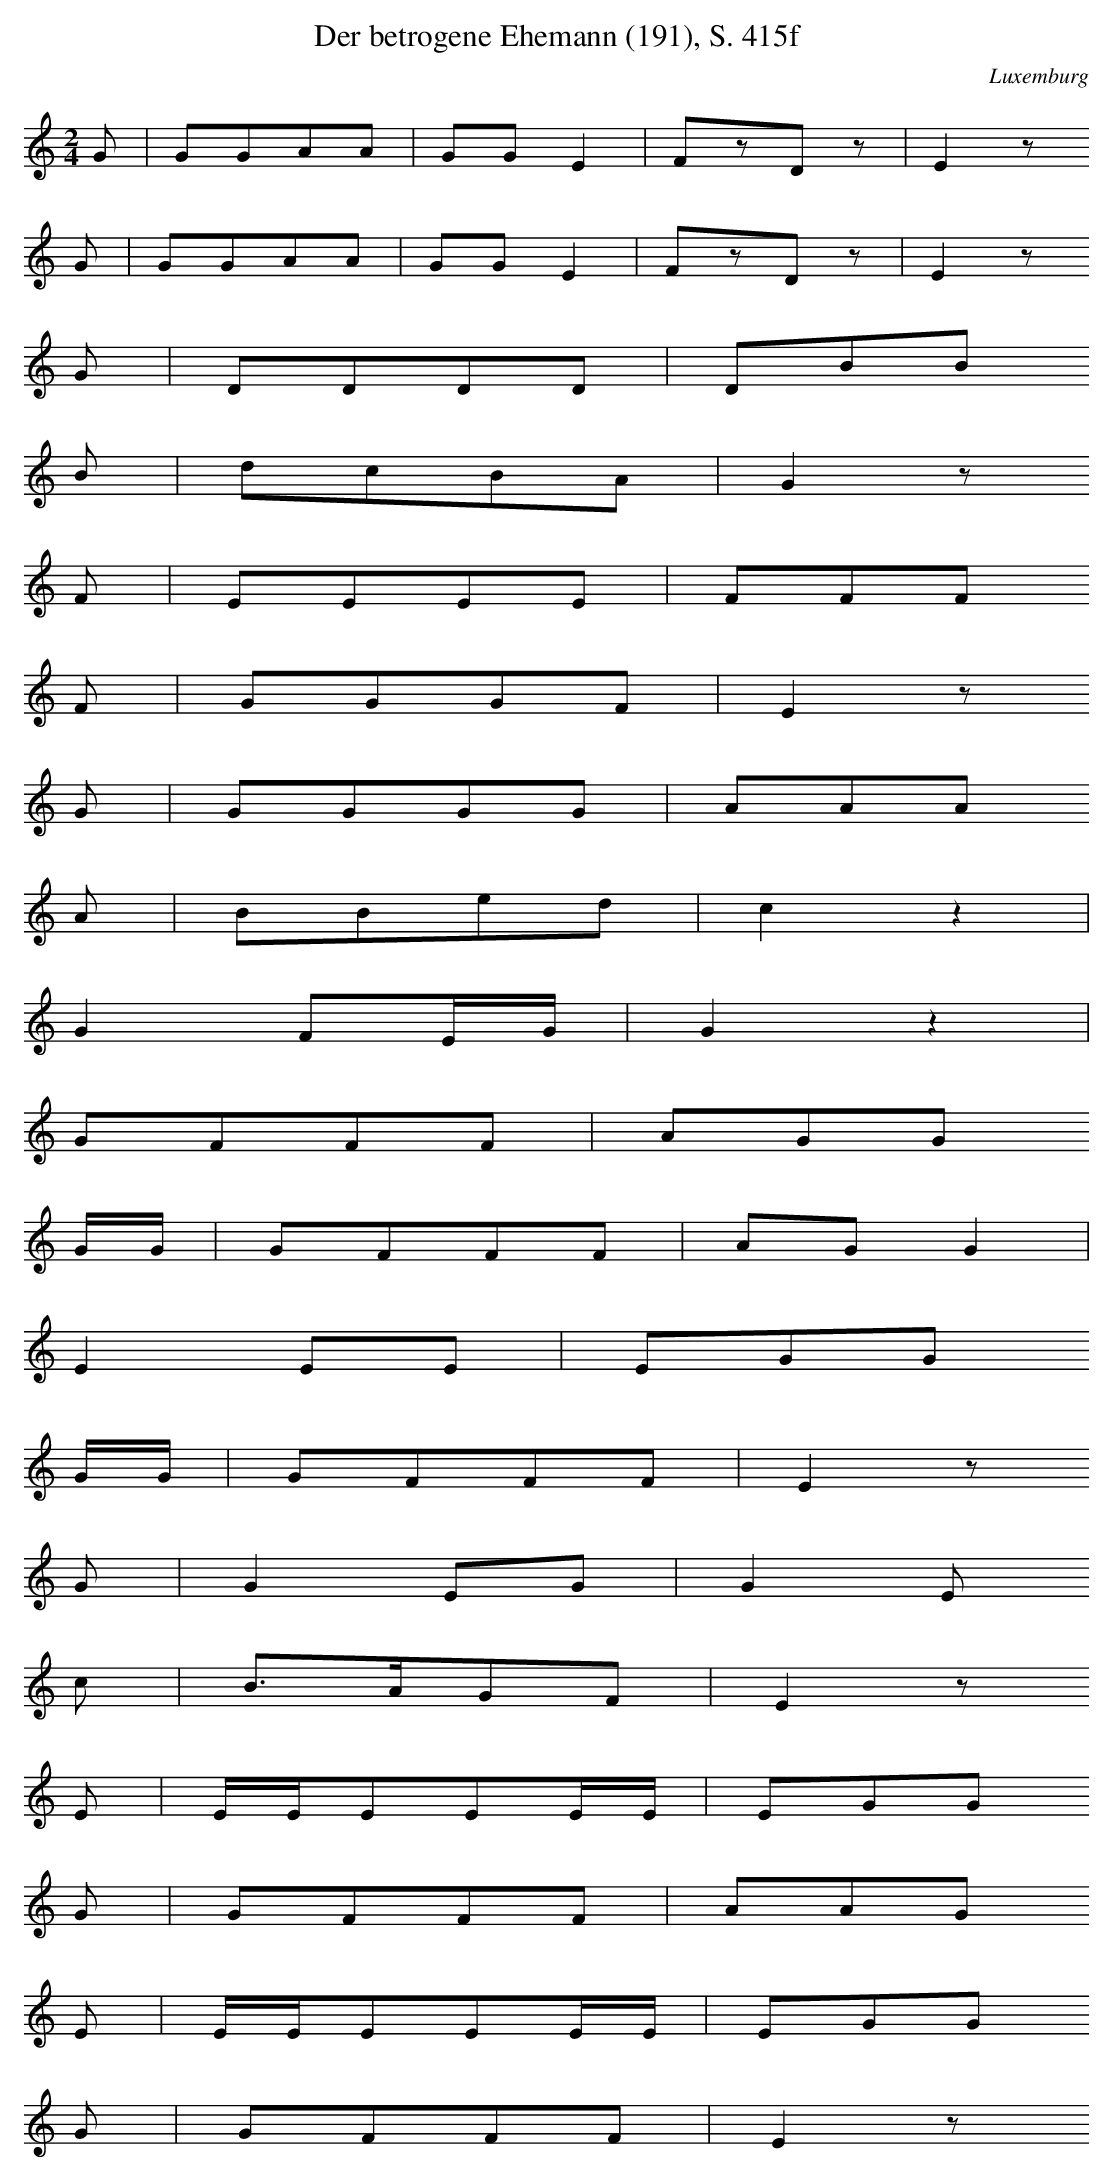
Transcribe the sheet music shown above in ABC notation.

X:1
T: Der betrogene Ehemann (191), S. 415f
O: Luxemburg
M: 2/4
L: 1/16
K: C
G2 | G2G2A2A2 | G2G2E4 | F2z2D2z2 | E4z2
G2 | G2G2A2A2 | G2G2E4 | F2z2D2z2 | E4z2
G2 | D2D2D2D2 | D2B2B2
B2 | d2c2B2A2 | G4z2
F2 | E2E2E2E2 | F2F2F2
F2 | G2G2G2F2 | E4z2
G2 | G2G2G2G2 | A2A2A2
A2 | B2B2e2d2 | c4z4 |
G4F2EG | G4z4 |
G2F2F2F2 | A2G2G2
GG | G2F2F2F2 | A2G2G4 |
E4E2E2 | E2G2G2
GG | G2F2F2F2 | E4z2
G2 | G4E2G2 | G4E2
c2 | B3AG2F2 | E4z2
E2 | EEE2E2EE | E2G2G2
G2 | G2F2F2F2 | A2A2G2
E2 | EEE2E2EE | E2G2G2
G2 | G2F2F2F2 | E4z2
